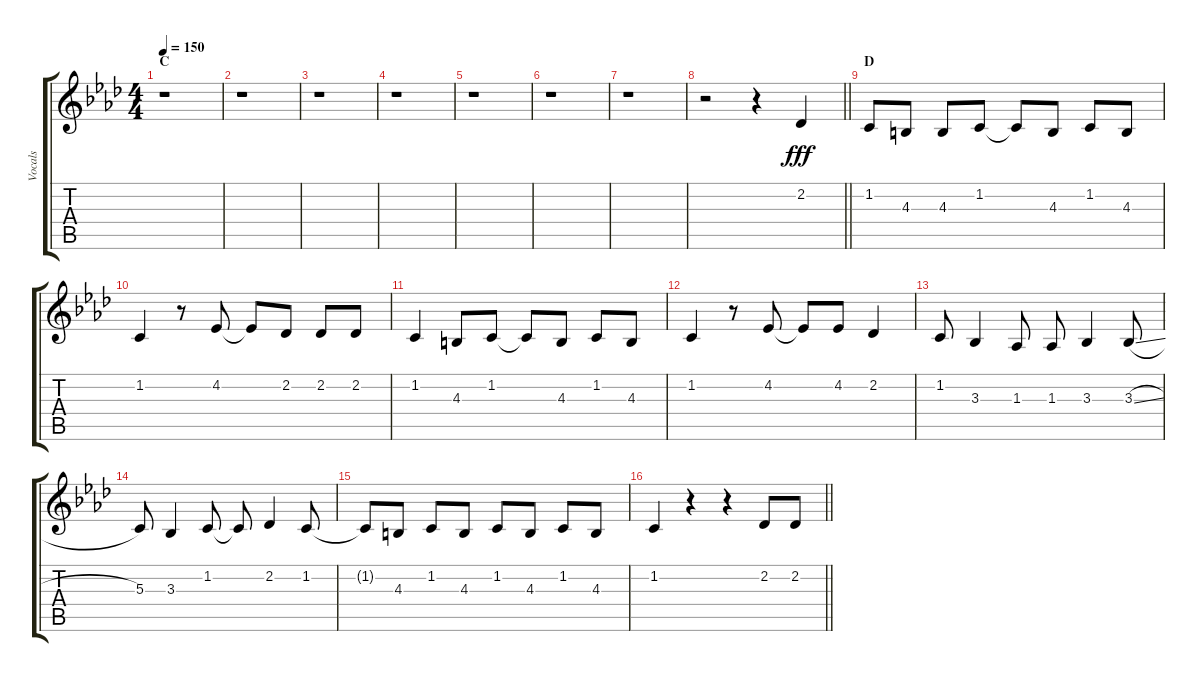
\track ("Vocals" "Vocals") {instrument voiceoohs}
\staff {score tabs}
\tuning (E4 B3 G3 D3 A2 E2) {hide}
\ts (4 4)
\section ("" "C")
\tempo 150
\clef g2
\ks ab
r.1{dy fff} |
r.1 |
r.1 |
r.1 |
r.1 |
r.1 |
r.1 |
\barLineRight lightlight
r.2 r.4 2.2.4 |
\section ("" "D")
1.2.8 4.3.8 4.3.8 1.2.8 1.2{t}.8 4.3.8 1.2.8 4.3.8 |
1.2.4 r.8 4.2.8 4.2{t}.8 2.2.8 2.2.8 2.2.8 |
1.2.4 4.3.8 1.2.8 1.2{t}.8 4.3.8 1.2.8 4.3.8 |
1.2.4 r.8 4.2.8 4.2{t}.8 4.2.8 2.2.4 |
1.2.8 3.3.4 1.3.8 1.3.8 3.3.4 3.3{sl}.8 |
5.3.8 3.3.4 1.2.8 1.2{t}.8 2.2.4 1.2.8 |
1.2{t}.8 4.3.8 1.2.8 4.3.8 1.2.8 4.3.8 1.2.8 4.3.8 |
\barLineRight lightlight
1.2.4 r.4 r.4 2.2.8 2.2.8
